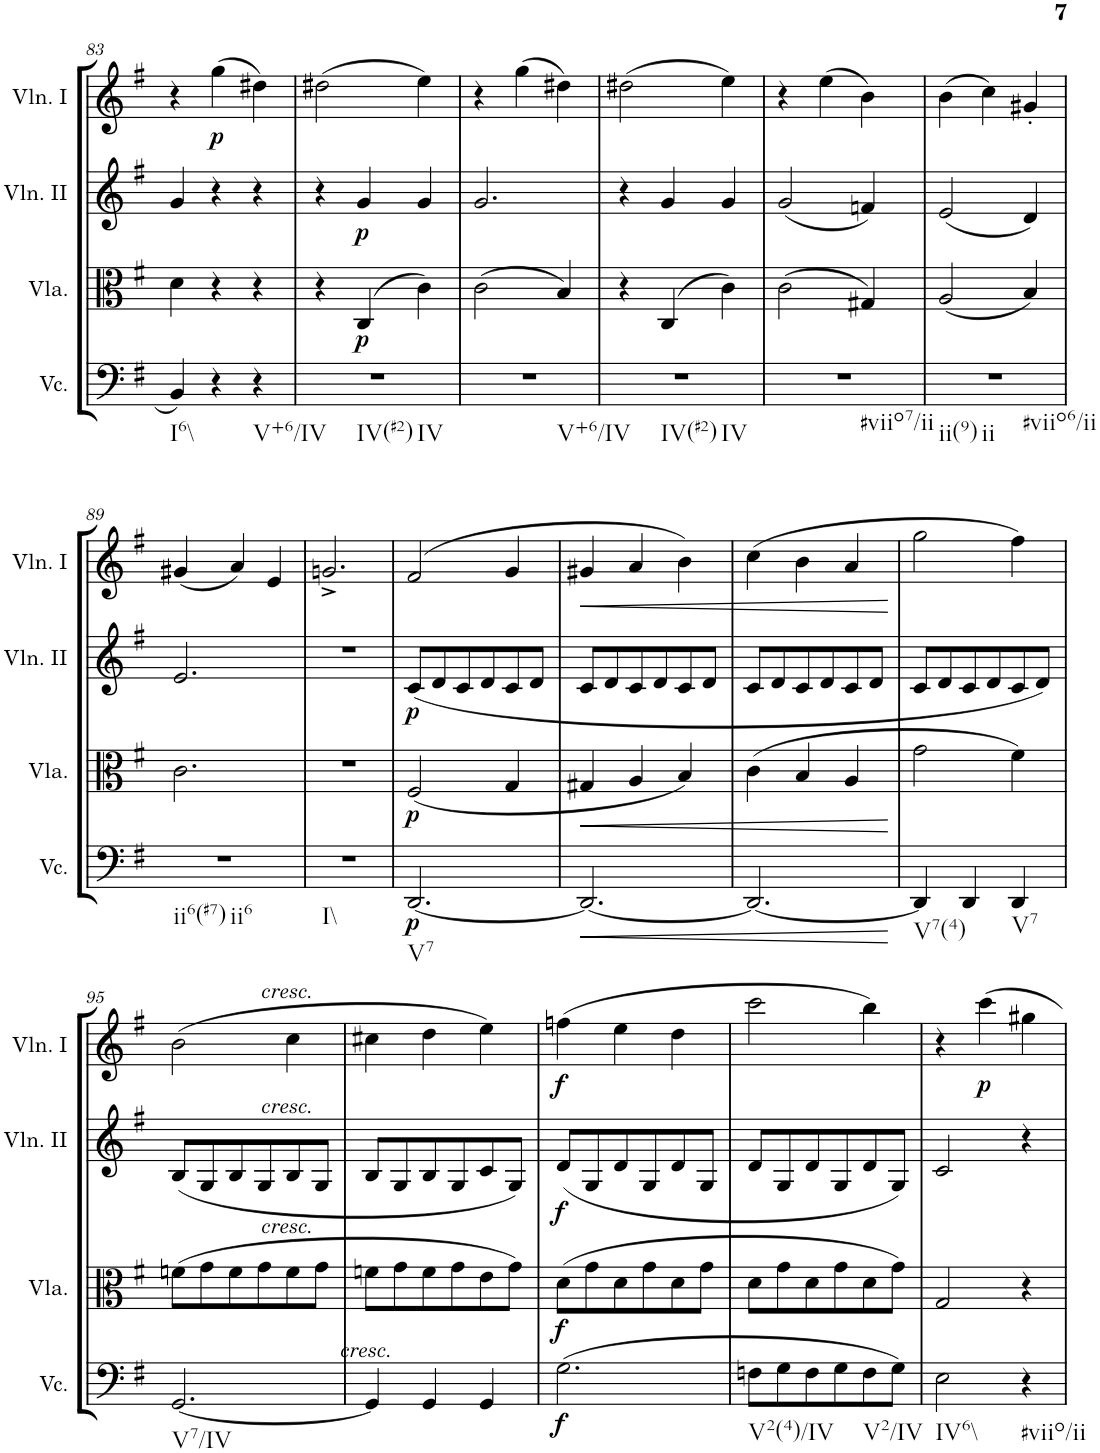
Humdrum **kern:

**kern	**dynam	**kern	**dynam	**kern	**dynam	**kern	**dynam
*part4	*part4	*part3	*part3	*part2	*part2	*part1	*part1
*staff4	*staff4	*staff3	*staff3	*staff2	*staff2	*staff1	*staff1
*I"Violoncello	*	*I"Viola	*	*I"Violino II	*	*I"Violino I	*
*I'Vc.	*	*I'Vla.	*	*I'Vln. II	*	*I'Vln. I	*
!!LO:PB:g=z
*clefF4	*	*clefC3	*	*clefG2	*	*clefG2	*
*k[f#]	*	*k[f#]	*	*k[f#]	*	*k[f#]	*
*M3/4	*	*M3/4	*	*M3/4	*	*M3/4	*
=83	=83	=83	=83	=83	=83	=83	=83
!LO:TX:b:t=I6\\	!	!	!	!	!	!	!
4BB/	.	4d\	.	4g/	.	4r	.
!	!	!	!	!	!	!	!LO:DY:b
4r	.	4r	.	4r	.	(4gg\	p
!LO:TX:b:t=V+6/IV	!	!	!	!	!	!	!
4r	.	4r	.	4r	.	4dd#X\)	.
=84	=84	=84	=84	=84	=84	=84	=84
!LO:TX:b:t=IV(#2)	!	!	!	!	!	!	!
!LO:TX:b:t=IV	!	!	!	!	!	!	!
2.r	.	4r	.	4r	.	(2dd#X\	.
!	!	!	!LO:DY:b	!	!LO:DY:b	!	!
.	.	(4C/	p	4g/	p	.	.
.	.	4c\)	.	4g/	.	4ee\)	.
=85	=85	=85	=85	=85	=85	=85	=85
!LO:TX:b:t=V+6/IV	!	!	!	!	!	!	!
2.r	.	(2c\	.	2.g/	.	4r	.
.	.	.	.	.	.	(4gg\	.
.	.	4B/)	.	.	.	4dd#X\)	.
=86	=86	=86	=86	=86	=86	=86	=86
!LO:TX:b:t=IV(#2)	!	!	!	!	!	!	!
!LO:TX:b:t=IV	!	!	!	!	!	!	!
2.r	.	4r	.	4r	.	(2dd#X\	.
.	.	(4C/	.	4g/	.	.	.
.	.	4c\)	.	4g/	.	4ee\)	.
=87	=87	=87	=87	=87	=87	=87	=87
!LO:TX:b:t=#viio7/ii	!	!	!	!	!	!	!
2.r	.	(2c\	.	(2g/	.	4r	.
.	.	.	.	.	.	(4ee\	.
.	.	4G#X/)	.	4fn/)	.	4b\)	.
=88	=88	=88	=88	=88	=88	=88	=88
!LO:TX:b:t=ii(9)	!	!	!	!	!	!	!
!LO:TX:b:t=ii	!	!	!	!	!	!	!
!LO:TX:b:t=#viio6/ii	!	!	!	!	!	!	!
2.r	.	(2A/	.	(2e/	.	(4b\	.
.	.	.	.	.	.	4cc\)	.
.	.	4B/)	.	4d/)	.	4g#X'/	.
!!LO:LB:g=z
=89	=89	=89	=89	=89	=89	=89	=89
!LO:TX:b:t=ii6(#7)	!	!	!	!	!	!	!
!LO:TX:b:t=ii6	!	!	!	!	!	!	!
2.r	.	2.c\	.	2.e/	.	(4g#X/	.
.	.	.	.	.	.	4a/)	.
.	.	.	.	.	.	4e/	.
=90	=90	=90	=90	=90	=90	=90	=90
!LO:TX:b:t=I\\	!	!	!	!	!	!	!
2.r	.	2.r	.	2.r	.	2.gn^/	.
=91	=91	=91	=91	=91	=91	=91	=91
!LO:TX:b:t=V7	!	!	!	!	!	!	!
!	!LO:DY:b	!	!LO:DY:b	!	!LO:DY:b	!	!
[2.DD/	p	(2F#/	p	(8c/L	p	(2f#/	.
.	.	.	.	8d/	.	.	.
.	.	.	.	8c/	.	.	.
.	.	.	.	8d/	.	.	.
.	.	4G/	.	8c/	.	4g/	.
.	.	.	.	8d/J	.	.	.
=92	=92	=92	=92	=92	=92	=92	=92
!	!LO:HP:b	!	!LO:HP:b	!	!	!	!LO:HP:b
2.DD/_	<	4G#X/	<	8c/L	.	4g#X/	<
.	.	.	.	8d/	.	.	.
.	.	4A/	.	8c/	.	4a/	.
.	.	.	.	8d/	.	.	.
.	.	4B/)	.	8c/	.	4b\)	.
.	.	.	.	8d/J	.	.	.
=93	=93	=93	=93	=93	=93	=93	=93
2.DD/_	.	(4c\	.	8c/L	.	(4cc\	.
.	.	.	.	8d/	.	.	.
.	.	4B/	.	8c/	.	4b\	.
.	.	.	.	8d/	.	.	.
.	.	4A/	.	8c/	.	4a/	.
.	.	.	.	8d/J	.	.	.
.	[	.	[	.	.	.	[
=94	=94	=94	=94	=94	=94	=94	=94
!LO:TX:b:t=V7(4)	!	!	!	!	!	!	!
4DD/]	.	2g\	.	8c/L	.	2gg\	.
.	.	.	.	8d/	.	.	.
4DD/	.	.	.	8c/	.	.	.
.	.	.	.	8d/	.	.	.
!LO:TX:b:t=V7	!	!	!	!	!	!	!
4DD/	.	4f#\)	.	8c/	.	4ff#\)	.
.	.	.	.	8d/J)	.	.	.
!!LO:LB:g=z
=95	=95	=95	=95	=95	=95	=95	=95
!LO:TX:b:t=V7/IV	!	!	!	!	!	!	!
[2.GG/	.	(8fn\L	.	(8B/L	.	(2b\	.
.	.	8g\	.	8G/	.	.	.
.	.	8f\	.	8B/	.	.	.
.	.	8g\	.	8G/	.	.	.
!	!	!	!	!	!	!LO:TX:a:i:t=cresc.	!
!	!	!	!	!LO:TX:a:i:t=cresc.	!	!	!
!	!	!LO:TX:a:i:t=cresc.	!	!	!	!	!
.	.	8f\	.	8B/	.	4cc\	.
.	.	8g\J	.	8G/J	.	.	.
=96	=96	=96	=96	=96	=96	=96	=96
!LO:TX:a:i:t=cresc.	!	!	!	!	!	!	!
4GG/]	.	8fn\L	.	8B/L	.	4cc#X\	.
.	.	8g\	.	8G/	.	.	.
4GG/	.	8f\	.	8B/	.	4dd\	.
.	.	8g\	.	8G/	.	.	.
4GG/	.	8e\	.	8c/	.	4ee\)	.
.	.	8g\J)	.	8G/J)	.	.	.
=97	=97	=97	=97	=97	=97	=97	=97
!	!LO:DY:b	!	!LO:DY:b	!	!LO:DY:b	!	!LO:DY:b
(2.G\	f	(8d\L	f	(8d/L	f	(4ffn\	f
.	.	8g\	.	8G/	.	.	.
.	.	8d\	.	8d/	.	4ee\	.
.	.	8g\	.	8G/	.	.	.
.	.	8d\	.	8d/	.	4dd\	.
.	.	8g\J	.	8G/J	.	.	.
=98	=98	=98	=98	=98	=98	=98	=98
!LO:TX:b:t=V2(4)/IV	!	!	!	!	!	!	!
8Fn\L	.	8d\L	.	8d/L	.	2ccc\	.
8G\	.	8g\	.	8G/	.	.	.
8F\	.	8d\	.	8d/	.	.	.
8G\	.	8g\	.	8G/	.	.	.
!LO:TX:b:t=V2/IV	!	!	!	!	!	!	!
8F\	.	8d\	.	8d/	.	4bb\)	.
8G\J)	.	8g\J)	.	8G/J)	.	.	.
=99	=99	=99	=99	=99	=99	=99	=99
!LO:TX:b:t=IV6\\	!	!	!	!	!	!	!
2E\	.	2G/	.	2c/	.	4r	.
!	!	!	!	!	!	!	!LO:DY:b
.	.	.	.	.	.	4ccc\	p
!LO:TX:b:t=#viio/ii	!	!	!	!	!	!	!
4r	.	4r	.	4r	.	4gg#X\	.
=	=	=	=	=	=	=	=
*-	*-	*-	*-	*-	*-	*-	*-
